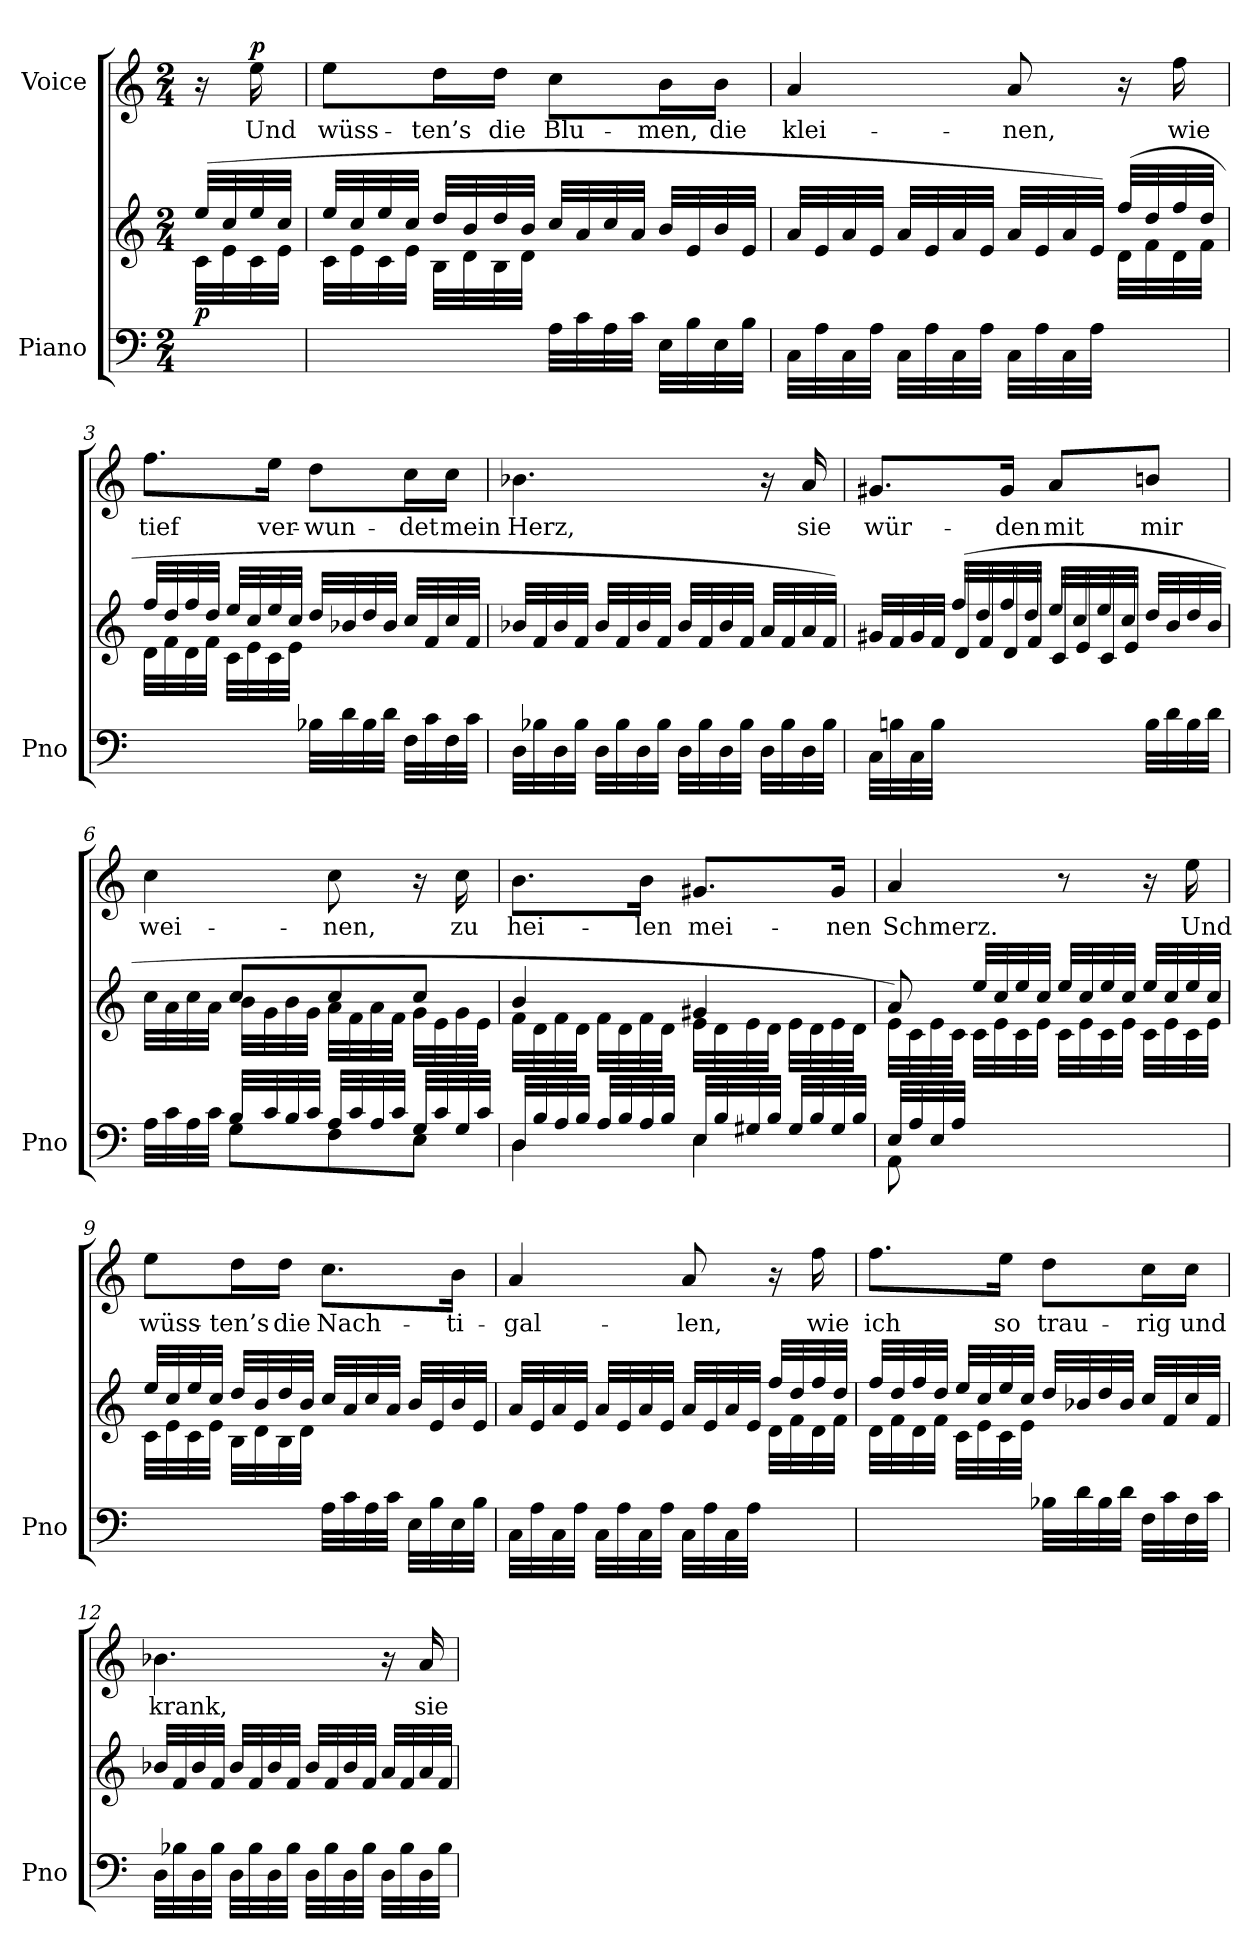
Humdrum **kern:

**kern	**kern	**dynam	**kern	**text	**dynam
*part2	*part2	*part2	*part1	*part1	*part1
*staff3	*staff2	*staff2/3	*staff1	*staff1	*staff1
*I"Piano	*	*	*I"Voice	*	*
*I'Pno	*	*	*	*	*
*clefF4	*clefG2	*	*clefG2	*	*
*k[]	*k[]	*	*k[]	*	*
*M2/4	*M2/4	*	*M2/4	*	*
=	=	=	=	=	=
*	*^	*	*	*	*
!	!	!	!LO:DY:a=2	!	!	!
8ryy	(32ee/LLL	(<32c\LLL	p	16r	.	.
.	32cc/	32e\	.	.	.	.
!	!	!	!	!	!LO:LY:b	!LO:DY:a
.	32ee/	32c\	.	16ee\	Und	p
.	32cc/JJJ	32e\JJJ	.	.	.	.
=1	=1	=1	=1	=1	=1	=1
!	!	!	!	!	!LO:LY:b	!
4ryy	32ee/LLL	32c\LLL	.	8ee\L	wüss-	.
.	32cc/	32e\	.	.	.	.
.	32ee/	32c\	.	.	.	.
.	32cc/JJJ	32e\JJJ	.	.	.	.
!	!	!	!	!	!LO:LY:b	!
.	32dd/LLL	32B\LLL	.	16dd\L	-ten’s	.
.	32b/	32d\	.	.	.	.
!	!	!	!	!	!LO:LY:b	!
.	32dd/	32B\	.	16dd\JJ	die	.
.	32b/JJJ	32d\JJJ	.	.	.	.
!	!	!	!	!	!LO:LY:b	!
32A\LLL	32cc/LLL	4ryy	.	8cc\L	Blu-	.
32c\	32a/	.	.	.	.	.
32A\	32cc/	.	.	.	.	.
32c\JJJ	32a/JJJ	.	.	.	.	.
!	!	!	!	!	!LO:LY:b	!
32E\LLL	32b/LLL	.	.	16b\L	-men,	.
32B\	32e/	.	.	.	.	.
!	!	!	!	!	!LO:LY:b	!
32E\	32b/	.	.	16b\JJ	die	.
32B\JJJ	32e/JJJ	.	.	.	.	.
=2	=2	=2	=2	=2	=2	=2
!	!	!	!	!	!LO:LY:b	!
32C\LLL	32a/LLL	4.ryy	.	4a/	klei-	.
32A\	32e/	.	.	.	.	.
32C\	32a/	.	.	.	.	.
32A\JJJ	32e/JJJ	.	.	.	.	.
32C\LLL	32a/LLL	.	.	.	.	.
32A\	32e/	.	.	.	.	.
32C\	32a/	.	.	.	.	.
32A\JJJ	32e/JJJ	.	.	.	.	.
!	!	!	!	!	!LO:LY:b	!
32C\LLL	32a/LLL	.	.	8a/	-nen,	.
32A\	32e/	.	.	.	.	.
32C\	32a/	.	.	.	.	.
32A\JJJ)	32e/JJJ)	.	.	.	.	.
8ryy	(32ff/LLL	(<32d\LLL	.	16r	.	.
.	32dd/	32f\	.	.	.	.
!	!	!	!	!	!LO:LY:b	!
.	32ff/	32d\	.	16ff\	wie	.
.	32dd/JJJ	32f\JJJ	.	.	.	.
!!LO:LB:g=z
=3	=3	=3	=3	=3	=3	=3
!	!	!	!	!	!LO:LY:b	!
4ryy	32ff/LLL	32d\LLL	.	8.ff\L	tief	.
.	32dd/	32f\	.	.	.	.
.	32ff/	32d\	.	.	.	.
.	32dd/JJJ	32f\JJJ	.	.	.	.
.	32ee/LLL	32c\LLL	.	.	.	.
.	32cc/	32e\	.	.	.	.
!	!	!	!	!	!LO:LY:b	!
.	32ee/	32c\	.	16ee\Jk	ver-	.
.	32cc/JJJ	32e\JJJ	.	.	.	.
!	!	!	!	!	!LO:LY:b	!
32B-X\LLL	32dd/LLL	4ryy	.	8dd\L	-wun-	.
32d\	32b-X/	.	.	.	.	.
32B-\	32dd/	.	.	.	.	.
32d\JJJ	32b-/JJJ	.	.	.	.	.
!	!	!	!	!	!LO:LY:b	!
32F\LLL	32cc/LLL	.	.	16cc\L	-det	.
32c\	32f/	.	.	.	.	.
!	!	!	!	!	!LO:LY:b	!
32F\	32cc/	.	.	16cc\JJ	mein	.
32c\JJJ	32f/JJJ	.	.	.	.	.
*	*v	*v	*	*	*	*
=4	=4	=4	=4	=4	=4
!	!	!	!	!LO:LY:b	!
32D\LLL	32b-X/LLL	.	4.b-X\	Herz,	.
32B-X\	32f/	.	.	.	.
32D\	32b-/	.	.	.	.
32B-\JJJ	32f/JJJ	.	.	.	.
32D\LLL	32b-/LLL	.	.	.	.
32B-\	32f/	.	.	.	.
32D\	32b-/	.	.	.	.
32B-\JJJ	32f/JJJ	.	.	.	.
32D\LLL	32b-/LLL	.	.	.	.
32B-\	32f/	.	.	.	.
32D\	32b-/	.	.	.	.
32B-\JJJ	32f/JJJ	.	.	.	.
32D\LLL	32a/LLL	.	16r	.	.
32B-\	32f/	.	.	.	.
!	!	!	!	!LO:LY:b	!
32D\	32a/	.	16a/	sie	.
32B-\JJJ	32f/JJJ)	.	.	.	.
!!LO:LB:g=z
=5	=5	=5	=5	=5	=5
*	*^	*	*	*	*
!	!	!	!	!	!LO:LY:b	!
32C\LLL	32g#X/LLL	8ryy	.	8.g#X/L	wür-	.
32Bn\	32f/	.	.	.	.	.
32C\	32g#/	.	.	.	.	.
32B\JJJ)	32f/JJJ	.	.	.	.	.
4ryy	(32ff/LLL	(<32d/LLL	.	.	.	.
.	32dd/	32f/	.	.	.	.
!	!	!	!	!	!LO:LY:b	!
.	32ff/	32d/	.	16g#/Jk	-den	.
.	32dd/JJJ	32f/JJJ	.	.	.	.
!	!	!	!	!	!LO:LY:b	!
.	32ee/LLL	32c/LLL	.	8a/L	mit	.
.	32cc/	32e/	.	.	.	.
.	32ee/	32c/	.	.	.	.
.	32cc/JJJ	32e/JJJ	.	.	.	.
!	!	!	!	!	!LO:LY:b	!
32B\LLL	32dd/LLL	8ryy	.	8bn/J	mir	.
32d\	32b/	.	.	.	.	.
32B\	32dd/	.	.	.	.	.
32d\JJJ	32b/JJJ	.	.	.	.	.
!!LO:LB:g=z
=6	=6	=6	=6	=6	=6	=6
*^	*	*	*	*	*	*
!	!	!	!	!	!	!LO:LY:b	!
32A\LLL	8ryy	32cc\LLL	8ryy	.	4cc\	wei-	.
32c\	.	32a\	.	.	.	.	.
32A\	.	32cc\	.	.	.	.	.
32c\JJJ	.	32a\JJJ	.	.	.	.	.
32B/LLL	8G\L	8cc/L	32b\LLL	.	.	.	.
32c/	.	.	32g\	.	.	.	.
32B/	.	.	32b\	.	.	.	.
32c/JJJ	.	.	32g\JJJ	.	.	.	.
!	!	!	!	!	!	!LO:LY:b	!
32A/LLL	8F\	8cc/	32a\LLL	.	8cc\	-nen,	.
32c/	.	.	32f\	.	.	.	.
32A/	.	.	32a\	.	.	.	.
32c/JJJ	.	.	32f\JJJ	.	.	.	.
32G/LLL	8E\J	8cc/J	32g\LLL	.	16r	.	.
32c/	.	.	32e\	.	.	.	.
!	!	!	!	!	!	!LO:LY:b	!
32G/	.	.	32g\	.	16cc\	zu	.
32c/JJJ	.	.	32e\JJJ	.	.	.	.
=7	=7	=7	=7	=7	=7	=7	=7
!	!	!	!	!	!	!LO:LY:b	!
32D/LLL	4D\	4b/	32f\LLL	.	8.b\L	hei-	.
32B/	.	.	32d\	.	.	.	.
32A/	.	.	32f\	.	.	.	.
32B/JJJ	.	.	32d\JJJ	.	.	.	.
32A/LLL	.	.	32f\LLL	.	.	.	.
32B/	.	.	32d\	.	.	.	.
!	!	!	!	!	!	!LO:LY:b	!
32A/	.	.	32f\	.	16b\Jk	-len	.
32B/JJJ	.	.	32d\JJJ	.	.	.	.
!	!	!	!	!	!	!LO:LY:b	!
32E/LLL	4E\	4g#X/	32e\LLL	.	8.g#X/L	mei-	.
32B/	.	.	32d\	.	.	.	.
32G#X/	.	.	32e\	.	.	.	.
32B/JJJ	.	.	32d\JJJ	.	.	.	.
32G#/LLL	.	.	32e\LLL	.	.	.	.
32B/	.	.	32d\	.	.	.	.
!	!	!	!	!	!	!LO:LY:b	!
32G#/	.	.	32e\	.	16g#/Jk	-nen	.
32B/JJJ	.	.	32d\JJJ	.	.	.	.
!!LO:PB:g=z
=8	=8	=8	=8	=8	=8	=8	=8
*	*	*	*^	*	*	*	*
!	!	!	!	!	!	!	!LO:LY:b	!
32E/LLL	8AA\	8a/)	32e\LLL	8ryy	.	4a/	Schmerz.	.
32A/	.	.	32c\	.	.	.	.	.
32E/	.	.	32e\	.	.	.	.	.
32A/JJJ)	.	.	32c\JJJ	.	.	.	.	.
4.ryy	4.ryy	32ee/LLL	4.ryy	32c\LLL	.	.	.	.
.	.	32cc/	.	32e\	.	.	.	.
.	.	32ee/	.	32c\	.	.	.	.
.	.	32cc/JJJ	.	32e\JJJ	.	.	.	.
.	.	32ee/LLL	.	32c\LLL	.	8r	.	.
.	.	32cc/	.	32e\	.	.	.	.
.	.	32ee/	.	32c\	.	.	.	.
.	.	32cc/JJJ	.	32e\JJJ	.	.	.	.
.	.	32ee/LLL	.	32c\LLL	.	16r	.	.
.	.	32cc/	.	32e\	.	.	.	.
!	!	!	!	!	!	!	!LO:LY:b	!
.	.	32ee/	.	32c\	.	16ee\	Und	.
.	.	32cc/JJJ	.	32e\JJJ	.	.	.	.
*v	*v	*	*	*	*	*	*	*
!!LO:LB:g=z
=9	=9	=9	=9	=9	=9	=9	=9
!	!	!	!	!	!	!LO:LY:b	!
*	*	*v	*v	*	*	*	*
4ryy	32ee/LLL	32c\LLL	.	8ee\L	wüss-	.
.	32cc/	32e\	.	.	.	.
.	32ee/	32c\	.	.	.	.
.	32cc/JJJ	32e\JJJ	.	.	.	.
!	!	!	!	!	!LO:LY:b	!
.	32dd/LLL	32B\LLL	.	16dd\L	-ten’s	.
.	32b/	32d\	.	.	.	.
!	!	!	!	!	!LO:LY:b	!
.	32dd/	32B\	.	16dd\JJ	die	.
.	32b/JJJ	32d\JJJ	.	.	.	.
!	!	!	!	!	!LO:LY:b	!
32A\LLL	32cc/LLL	4ryy	.	8.cc\L	Nach-	.
32c\	32a/	.	.	.	.	.
32A\	32cc/	.	.	.	.	.
32c\JJJ	32a/JJJ	.	.	.	.	.
32E\LLL	32b/LLL	.	.	.	.	.
32B\	32e/	.	.	.	.	.
!	!	!	!	!	!LO:LY:b	!
32E\	32b/	.	.	16b\Jk	-ti-	.
32B\JJJ	32e/JJJ	.	.	.	.	.
=10	=10	=10	=10	=10	=10	=10
!	!	!	!	!	!LO:LY:b	!
32C\LLL	32a/LLL	4.ryy	.	4a/	-gal-	.
32A\	32e/	.	.	.	.	.
32C\	32a/	.	.	.	.	.
32A\JJJ	32e/JJJ	.	.	.	.	.
32C\LLL	32a/LLL	.	.	.	.	.
32A\	32e/	.	.	.	.	.
32C\	32a/	.	.	.	.	.
32A\JJJ	32e/JJJ	.	.	.	.	.
!	!	!	!	!	!LO:LY:b	!
32C\LLL	32a/LLL	.	.	8a/	-len,	.
32A\	32e/	.	.	.	.	.
32C\	32a/	.	.	.	.	.
32A\JJJ	32e/JJJ	.	.	.	.	.
8ryy	32ff/LLL	32d\LLL	.	16r	.	.
.	32dd/	32f\	.	.	.	.
!	!	!	!	!	!LO:LY:b	!
.	32ff/	32d\	.	16ff\	wie	.
.	32dd/JJJ	32f\JJJ	.	.	.	.
!!LO:LB:g=z
=11	=11	=11	=11	=11	=11	=11
!	!	!	!	!	!LO:LY:b	!
4ryy	32ff/LLL	32d\LLL	.	8.ff\L	ich	.
.	32dd/	32f\	.	.	.	.
.	32ff/	32d\	.	.	.	.
.	32dd/JJJ	32f\JJJ	.	.	.	.
.	32ee/LLL	32c\LLL	.	.	.	.
.	32cc/	32e\	.	.	.	.
!	!	!	!	!	!LO:LY:b	!
.	32ee/	32c\	.	16ee\Jk	so	.
.	32cc/JJJ	32e\JJJ	.	.	.	.
!	!	!	!	!	!LO:LY:b	!
32B-X\LLL	32dd/LLL	4ryy	.	8dd\L	trau-	.
32d\	32b-X/	.	.	.	.	.
32B-\	32dd/	.	.	.	.	.
32d\JJJ	32b-/JJJ	.	.	.	.	.
!	!	!	!	!	!LO:LY:b	!
32F\LLL	32cc/LLL	.	.	16cc\L	-rig	.
32c\	32f/	.	.	.	.	.
!	!	!	!	!	!LO:LY:b	!
32F\	32cc/	.	.	16cc\JJ	und	.
32c\JJJ	32f/JJJ	.	.	.	.	.
*	*v	*v	*	*	*	*
!!LO:PB:g=z
=12	=12	=12	=12	=12	=12
!	!	!	!	!LO:LY:b	!
32D\LLL	32b-X/LLL	.	4.b-X\	krank,	.
32B-X\	32f/	.	.	.	.
32D\	32b-/	.	.	.	.
32B-\JJJ	32f/JJJ	.	.	.	.
32D\LLL	32b-/LLL	.	.	.	.
32B-\	32f/	.	.	.	.
32D\	32b-/	.	.	.	.
32B-\JJJ	32f/JJJ	.	.	.	.
32D\LLL	32b-/LLL	.	.	.	.
32B-\	32f/	.	.	.	.
32D\	32b-/	.	.	.	.
32B-\JJJ	32f/JJJ	.	.	.	.
32D\LLL	32a/LLL	.	16r	.	.
32B-\	32f/	.	.	.	.
!	!	!	!	!LO:LY:b	!
32D\	32a/	.	16a/	sie	.
32B-\JJJ	32f/JJJ	.	.	.	.
=	=	=	=	=	=
*-	*-	*-	*-	*-	*-
